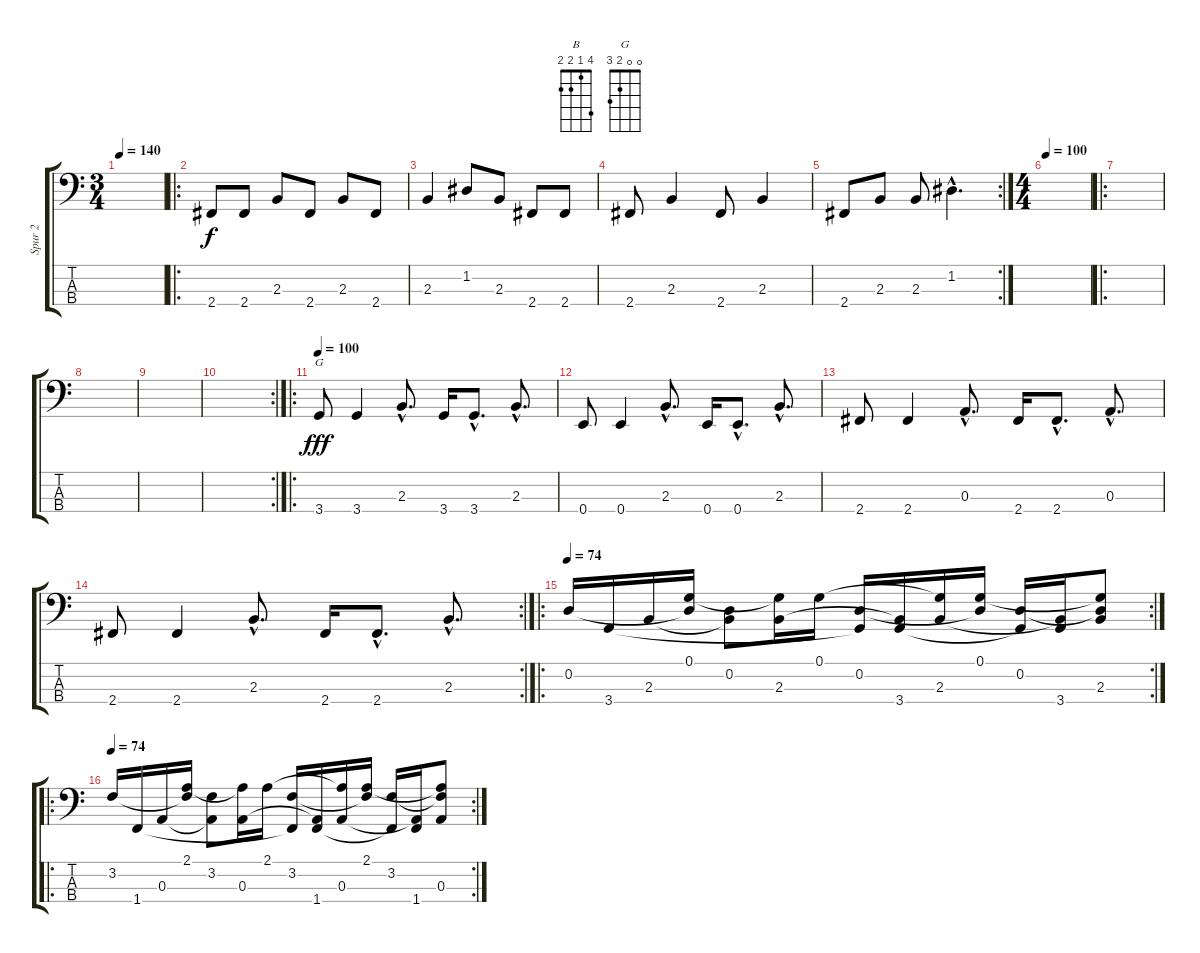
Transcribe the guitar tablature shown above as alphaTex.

\track ("Spur 2" "Spur 2") {instrument electricbassfinger}
\staff {score tabs}
\tuning (G2 D2 A1 E1) {hide}
\chord ("B" 4 1 2 2)
\chord ("G" 0 0 2 3)
\ts (3 4)
\tempo 140
\clef f4
\ks c
|
\ro
2.4.8 2.4.8 2.3.8 2.4.8 2.3.8 2.4.8 |
2.3.4 1.2.8 2.3.8 2.4.8 2.4.8 |
2.4.8 2.3.4 2.4.8 2.3.4 |
\rc 2
2.4.8 2.3.8 2.3.8 1.2{hac}.4{d} |
\ts (4 4)
\tempo 100
|
\ro
|
|
|
\rc 2
|
\ro
\tempo 100
3.4.8{ch "G" dy fff} 3.4.4 2.3{hac}.8{d} 3.4.16 3.4{hac}.8{d} 2.3{hac}.8{d} |
0.4.8 0.4.4 2.3{hac}.8{d} 0.4.16 0.4{hac}.8{d} 2.3{hac}.8{d} |
2.4.8 2.4.4 0.3{hac}.8{d} 2.4.16 2.4{hac}.8{d} 0.3{hac}.8{d} |
\rc 2
2.4.8 2.4.4 2.3{hac}.8{d} 2.4.16 2.4{hac}.8{d} 2.3{hac}.8{d} |
\ro
\rc 2
\tempo 74
0.2.16 3.4.16 2.3.16 (0.1 0.2{t}).16 (0.2 2.3{t}).8 (0.1{t} 2.3).16 0.1.16 (0.2 3.4{t}).16 (2.3{t} 3.4).16 (0.1{t} 2.3).16 (0.1 0.2{t}).16 (0.2 3.4{t}).16 (2.3{t} 3.4).16 (0.1{t} 0.2{t} 2.3).8 |
\ro
\rc 2
\tempo 74
3.2.16 1.4.16 0.3.16 (2.1 3.2{t}).16 (3.2 0.3{t}).8 (2.1{t} 0.3).16 2.1.16 (3.2 1.4{t}).16 (0.3{t} 1.4).16 (2.1{t} 0.3).16 (2.1 3.2{t}).16 (3.2 1.4{t}).16 (0.3{t} 1.4).16 (2.1{t} 3.2{t} 0.3).8
